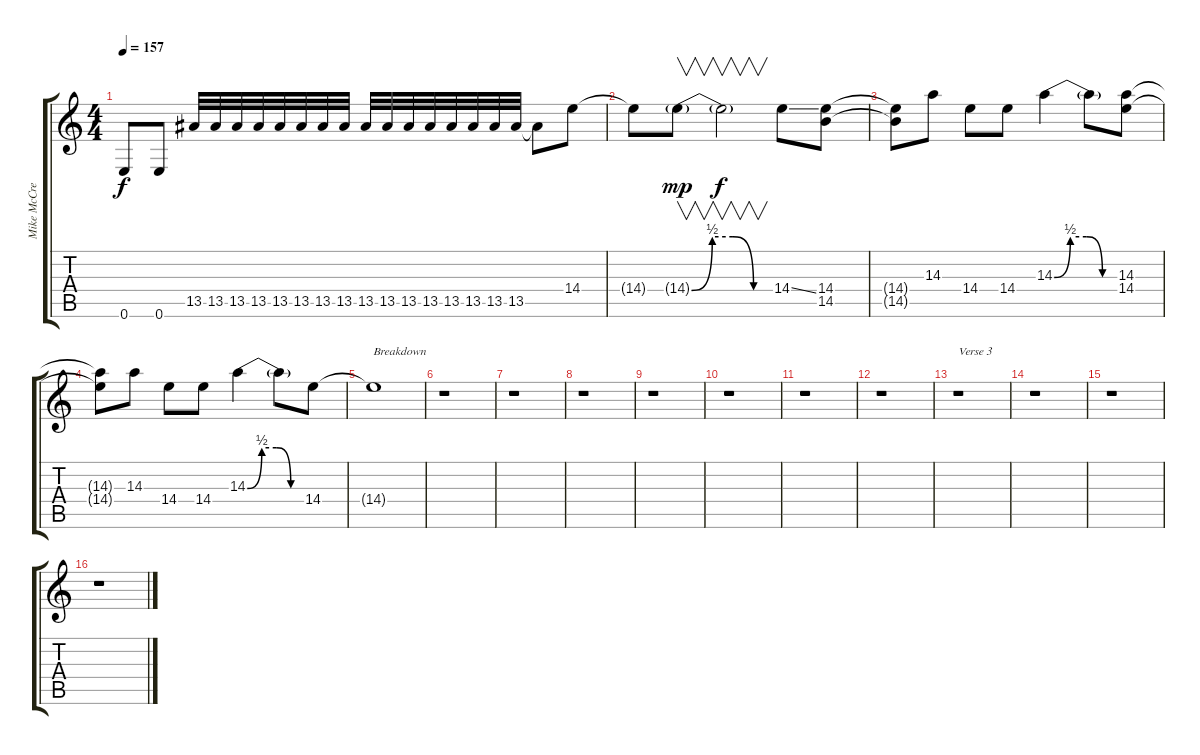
\track ("Mike McCready" "Mike McCre") {instrument overdrivenguitar}
\staff {score tabs}
\tuning (E4 B3 G3 D3 A2 E2) {hide}
\ts (4 4)
\tempo 157
\clef g2
\ks c
0.6{t}.8{dy f} 0.6.8 13.5.32 13.5.32 13.5.32 13.5.32 13.5.32 13.5.32 13.5.32 13.5.32 13.5.32 13.5.32 13.5.32 13.5.32 13.5.32 13.5.32 13.5.32 13.5.32 13.5{t}.8 14.4.8 |
14.4{t}.8 14.4{be (custom 0 0 15 2 30 2 45 0 60 0) g}.8{v dy mp} 14.4{t}.2{v dy f} 14.4{ss}.8 (14.4 14.5).8 |
(14.4{t} 14.5{t}).8 14.3.8 14.4.8 14.4.8 14.3{be (custom 0 0 15 2 30 2 45 0 60 0)}.4 14.3{t}.8 (14.3 14.4).8 |
(14.3{t} 14.4{t}).8 14.3.8 14.4.8 14.4.8 14.3{be (custom 0 0 15 2 30 2 45 0 60 0)}.4 14.3{t}.8 14.4.8 |
14.4{t}.1{txt "Breakdown"} |
r.1 |
r.1 |
r.1 |
r.1 |
r.1 |
r.1 |
r.1 |
r.1{txt "Verse 3"} |
r.1 |
r.1 |
r.1
